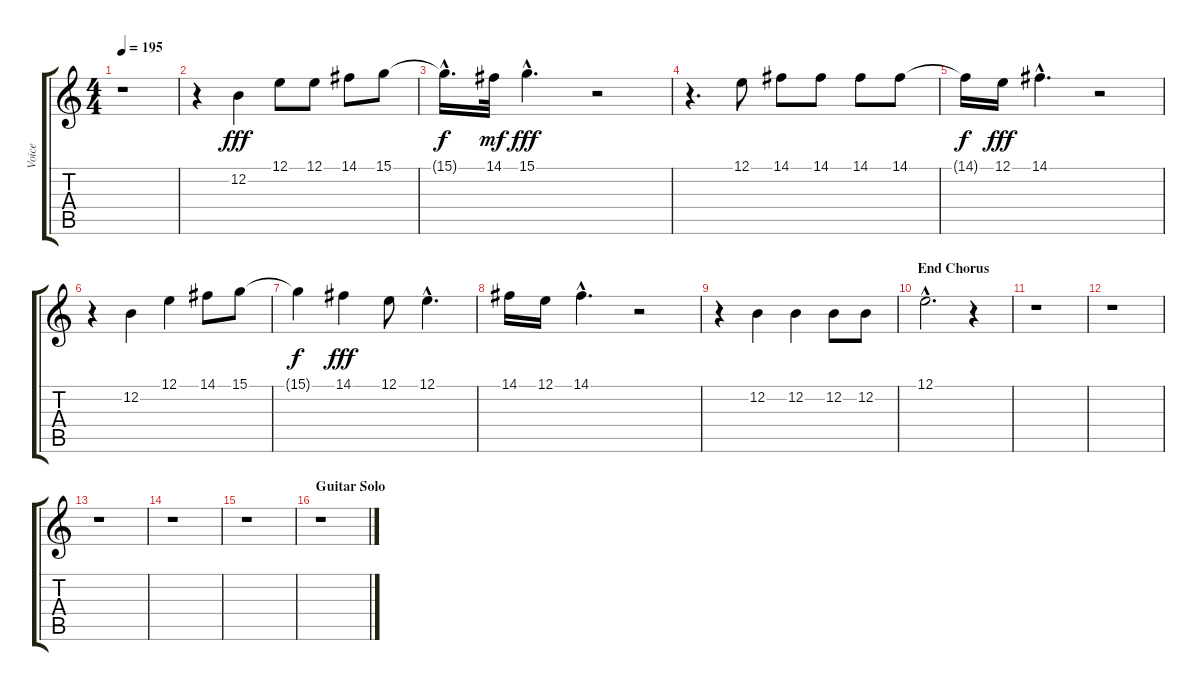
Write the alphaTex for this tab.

\track ("Voice" "Voice") {instrument lead2sawtooth}
\staff {score tabs}
\tuning (E4 B3 G3 D3 A2 E2) {hide}
\ts (4 4)
\tempo 195
\clef g2
\ks c
r.1{dy fff} |
r.4 12.2.4 12.1.8 12.1.8 14.1.8 15.1.8 |
15.1{hac t}.16{d dy f} 14.1.32{dy mf} 15.1{hac}.4{d dy fff} r.2 |
r.4{d} 12.1.8 14.1.8 14.1.8 14.1.8 14.1.8 |
14.1{t}.16{dy f} 12.1.16{dy fff} 14.1{hac}.4{d} r.2 |
r.4 12.2.4 12.1.4 14.1.8 15.1.8 |
15.1{t}.4{dy f} 14.1.4{dy fff} 12.1.8 12.1{hac}.4{d} |
14.1.16 12.1.16 14.1{hac}.4{d} r.2 |
r.4 12.2.4 12.2.4 12.2.8 12.2.8 |
\section ("" "End Chorus")
12.1{hac}.2{d} r.4 |
r.1 |
r.1 |
r.1 |
r.1 |
r.1 |
\section ("" "Guitar Solo")
r.1
